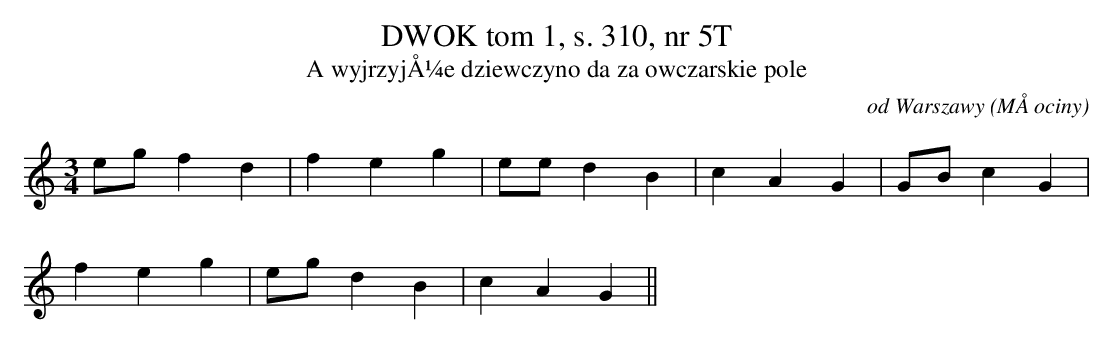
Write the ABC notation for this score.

X:1
T: DWOK tom 1, s. 310, nr 5T
T: A wyjrzyjÅ¼e dziewczyno da za owczarskie pole
O: od Warszawy (MÅociny)
M: 3/4
L: 1/8
K: C
egf2d2 | f2e2g2 | eed2B2 | c2A2G2 | GBc2G2 |
f2e2g2 | egd2B2 | c2A2G2||
